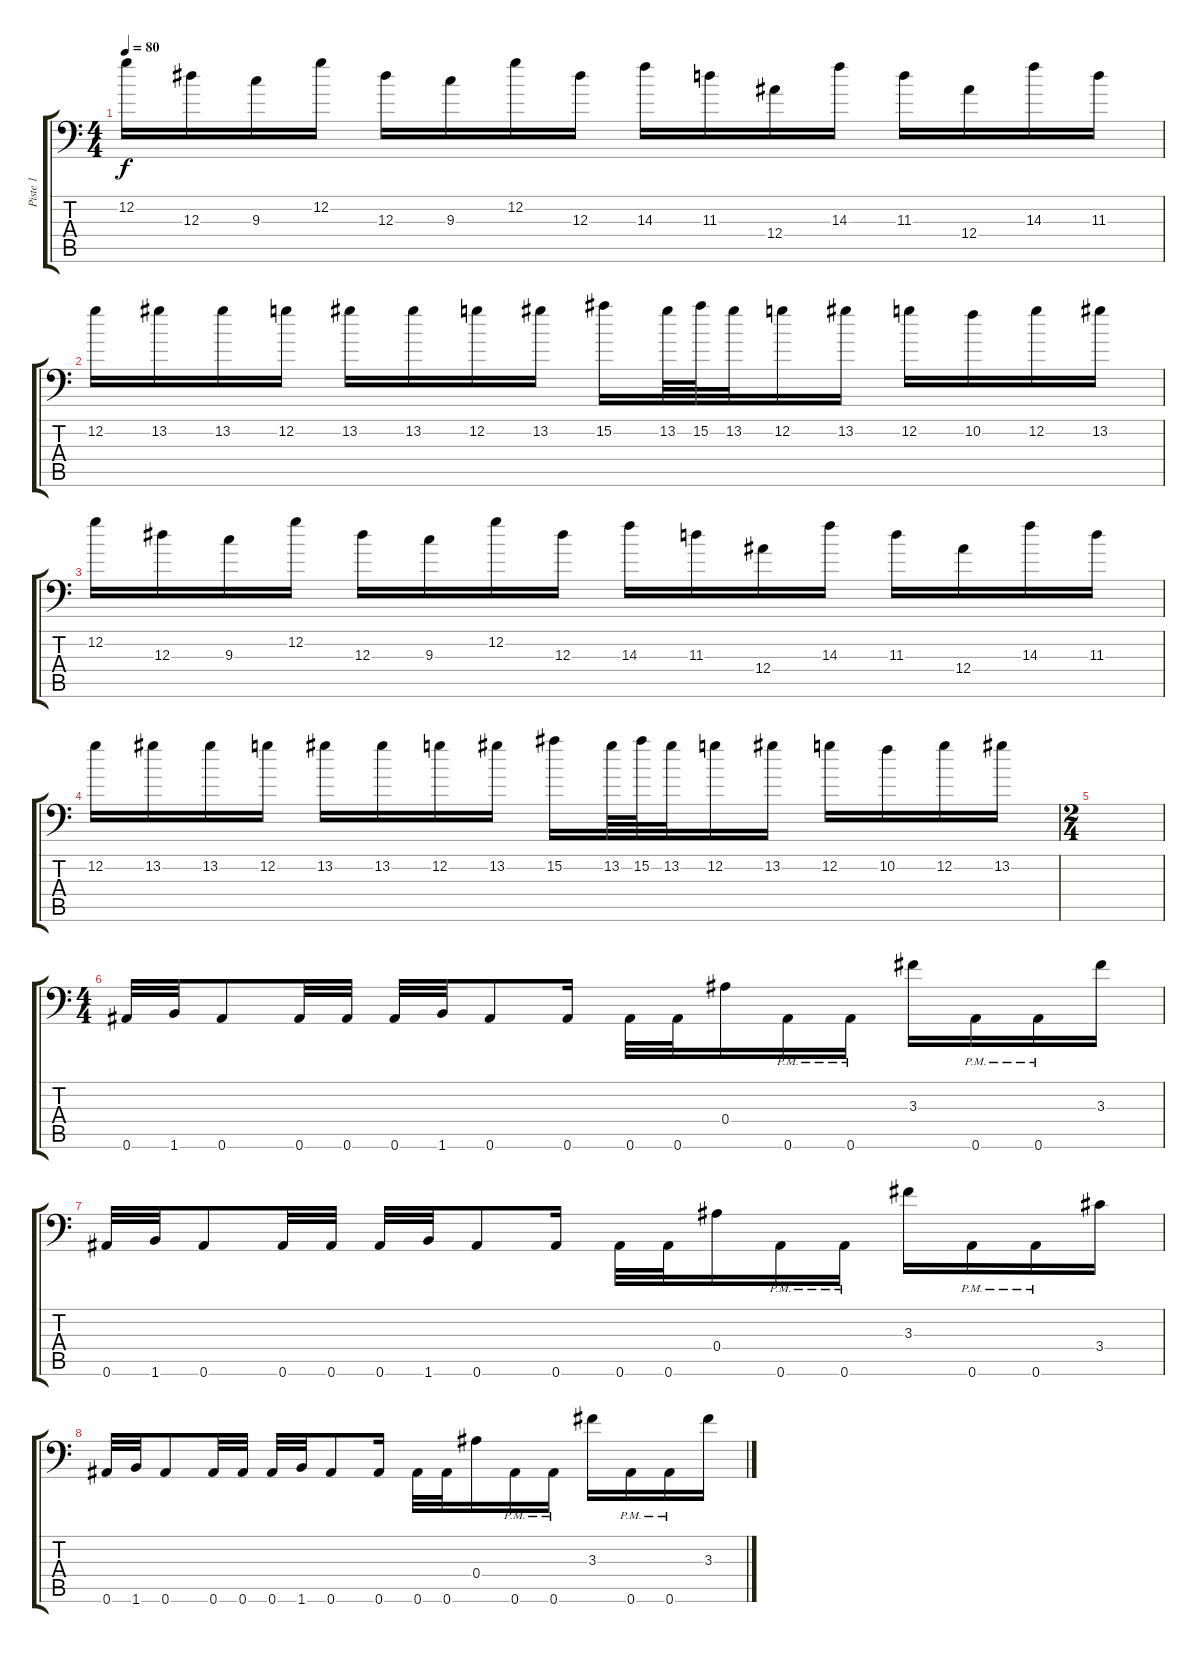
\track ("Piste 1" "Piste 1") {instrument distortionguitar}
\staff {score tabs}
\tuning (C4 G3 Eb3 Bb2 F2 Bb1) {hide}
\ts (4 4)
\tempo 80
\clef f4
\ks c
12.2.16{dy f} 12.3.16 9.3.16 12.2.16 12.3.16 9.3.16 12.2.16 12.3.16 14.3.16 11.3.16 12.4.16 14.3.16 11.3.16 12.4.16 14.3.16 11.3.16 |
12.2.16 13.2.16 13.2.16 12.2.16 13.2.16 13.2.16 12.2.16 13.2.16 15.2.16 13.2.64 15.2.64 13.2.32 12.2.16 13.2.16 12.2.16 10.2.16 12.2.16 13.2.16 |
12.2.16 12.3.16 9.3.16 12.2.16 12.3.16 9.3.16 12.2.16 12.3.16 14.3.16 11.3.16 12.4.16 14.3.16 11.3.16 12.4.16 14.3.16 11.3.16 |
12.2.16 13.2.16 13.2.16 12.2.16 13.2.16 13.2.16 12.2.16 13.2.16 15.2.16 13.2.64 15.2.64 13.2.32 12.2.16 13.2.16 12.2.16 10.2.16 12.2.16 13.2.16 |
\ts (2 4)
|
\ts (4 4)
0.6.32 1.6.32 0.6.8 0.6.32 0.6.32 0.6.32 1.6.32 0.6.8 0.6.16 0.6.32 0.6.32 0.4.16 0.6{pm}.16 0.6{pm}.16 3.3.16 0.6{pm}.16 0.6{pm}.16 3.3.16 |
0.6.32 1.6.32 0.6.8 0.6.32 0.6.32 0.6.32 1.6.32 0.6.8 0.6.16 0.6.32 0.6.32 0.4.16 0.6{pm}.16 0.6{pm}.16 3.3.16 0.6{pm}.16 0.6{pm}.16 3.4.16 |
0.6.32 1.6.32 0.6.8 0.6.32 0.6.32 0.6.32 1.6.32 0.6.8 0.6.16 0.6.32 0.6.32 0.4.16 0.6{pm}.16 0.6{pm}.16 3.3.16 0.6{pm}.16 0.6{pm}.16 3.3.16
